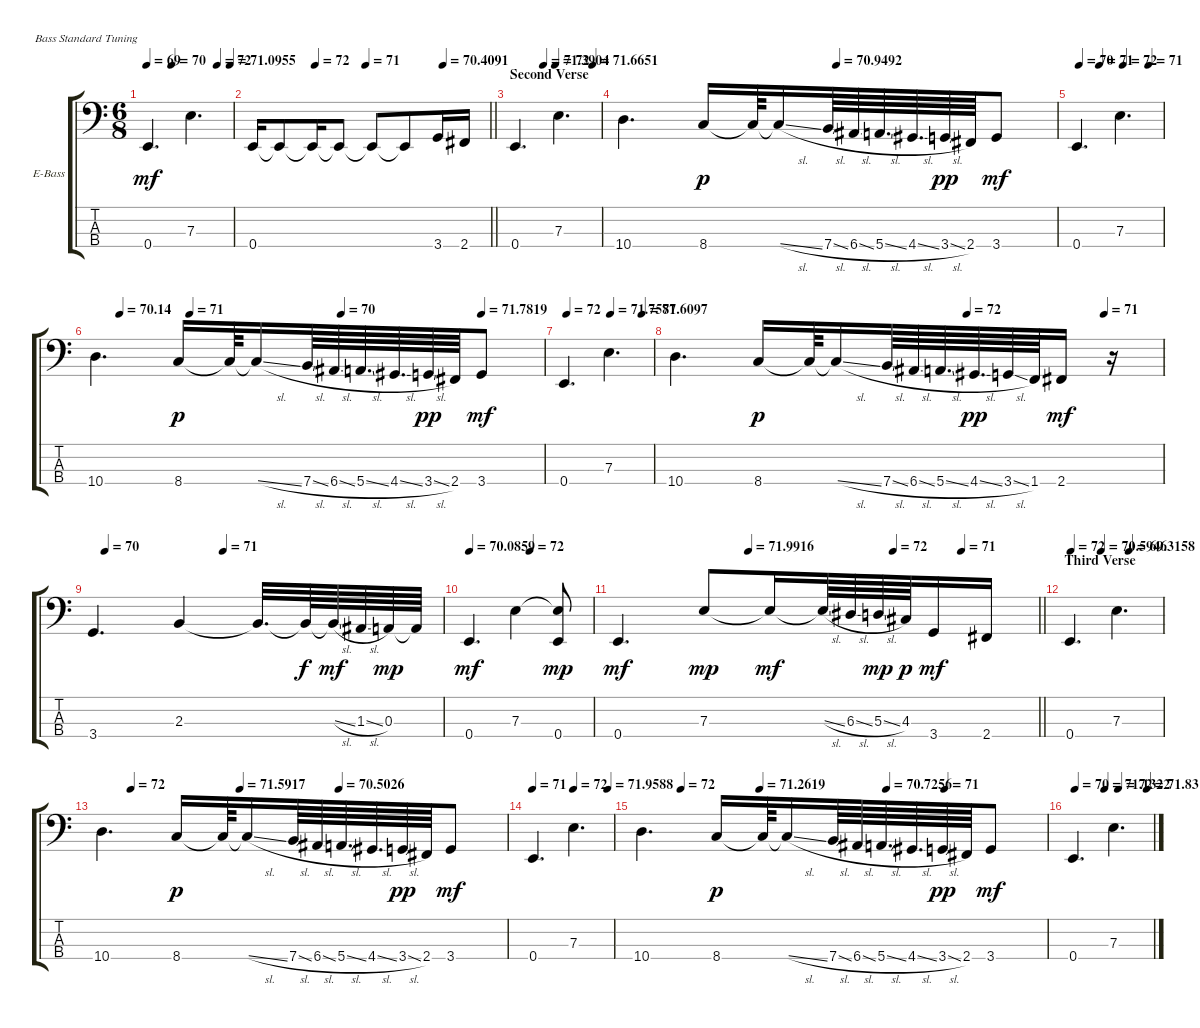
\bracketExtendMode groupsimilarinstruments
\firstSystemTrackNameOrientation horizontal
\otherSystemsTrackNameOrientation horizontal
\track ("Bass" "E-Bass") {instrument electricbasspick}
\staff {score tabs}
\tuning (G2 D2 A1 E1)
\ts (6 8)
\tempo 69
\tempo (70 0.29375)
\tempo (72 0.825)
\tempo (71.0955 0.975)
\clef f4
\ks c
0.4.4{d dy mf} 7.3.4{d} |
\tempo (72 0.26875)
\tempo (71 0.48125)
\tempo (70.4091 0.80625)
\barLineRight lightlight
0.4.16 0.4{t}.8 0.4{t}.16 0.4{t}.8 0.4{t}.8 0.4{t}.8 3.4.16 2.4.16 |
\section ("" "Second Verse")
\tempo (71.3904 0.34375)
\tempo (72 0.48125)
\tempo (71.6651 0.9125)
0.4.4{d} 7.3.4{d} |
\tempo (70.9492 0.49375)
10.4.4{d} 8.4.16{dy p} 8.4{t}.64 8.4{sl t}.16 7.4{sl}.64 6.4{sl}.64 5.4{sl}.64{d} 4.4{sl}.64{d} 3.4{sl}.64{dy pp} 2.4.64 3.4.8{dy mf} |
\tempo (70 0.04375)
\tempo (71 0.275)
\tempo (72 0.55)
\tempo (71 0.84375)
0.4.4{d} 7.3.4{d} |
\tempo (70.14 0.05625)
\tempo (71 0.2125)
\tempo (70 0.55)
\tempo (71.7819 0.8625)
10.4.4{d} 8.4.16{dy p} 8.4{t}.64 8.4{sl t}.16 7.4{sl}.64 6.4{sl}.64 5.4{sl}.64{d} 4.4{sl}.64{d} 3.4{sl}.64{dy pp} 2.4.64 3.4.8{dy mf} |
\tempo (72 0.04375)
\tempo (71.7587 0.53125)
\tempo (71.6097 0.88125)
0.4.4{d} 7.3.4{d} |
\tempo (72 0.6)
\tempo (71 0.88125)
\scale
0.368821 10.4.4{d} 8.4.16{dy p} 8.4{t}.64 8.4{sl t}.16 7.4{sl}.64 6.4{sl}.64 5.4{sl}.64{d} 4.4{sl}.64{d dy pp} 3.4{sl}.64 1.4.64 2.4.16{dy mf} r.16 |
\tempo (70 0.0375)
\tempo (71 0.375)
\scale
0.211916 3.4.4{d} 2.3.4 2.3{t}.32{d} 2.3{t}.64{dy f} 2.3{sl t}.64{dy mf} 1.3{sl}.64 0.3.64{dy mp} 0.3{t}.64 |
\tempo (70.0859 0.0125)
\tempo (72 0.5)
\scale
0.151242 0.4.4{d dy mf} 7.3.4 (0.4 7.3{t}).8{dy mp} |
\tempo (71.9916 0.3125)
\tempo (72 0.65625)
\tempo (71 0.81875)
\scale
0.267177
\barLineRight lightlight
0.4.4{d dy mf} 7.3.8{dy mp} 7.3{t}.16{dy mf} 7.3{sl t}.64 6.3{sl}.64 5.3{sl}.64{dy mp} 4.3.64{dy p} 3.4.16{dy mf} 2.4.16 |
\section ("" "Third Verse")
\tempo (72 0.025)
\tempo (70.5946 0.35)
\tempo (69.3158 0.65)
0.4.4{d} 7.3.4{d} |
\tempo (72 0.075)
\tempo (71.5917 0.34375)
\tempo (70.5026 0.5875)
10.4.4{d} 8.4.16{dy p} 8.4{t}.64 8.4{sl t}.16 7.4{sl}.64 6.4{sl}.64 5.4{sl}.64{d} 4.4{sl}.64{d} 3.4{sl}.64{dy pp} 2.4.64 3.4.8{dy mf} |
\tempo (71 0.00625)
\tempo (72 0.5125)
\tempo (71.9588 0.9375)
0.4.4{d} 7.3.4{d} |
\tempo (72 0.1)
\tempo (71.2619 0.29375)
\tempo (70.7256 0.60625)
\tempo (71 0.75)
10.4.4{d} 8.4.16{dy p} 8.4{t}.64 8.4{sl t}.16 7.4{sl}.64 6.4{sl}.64 5.4{sl}.64{d} 4.4{sl}.64{d} 3.4{sl}.64{dy pp} 2.4.64 3.4.8{dy mf} |
\tempo (70 0.0375)
\tempo (71.1322 0.40625)
\tempo (72 0.575)
\tempo (71.83 0.93125)
0.4.4{d} 7.3.4{d}
